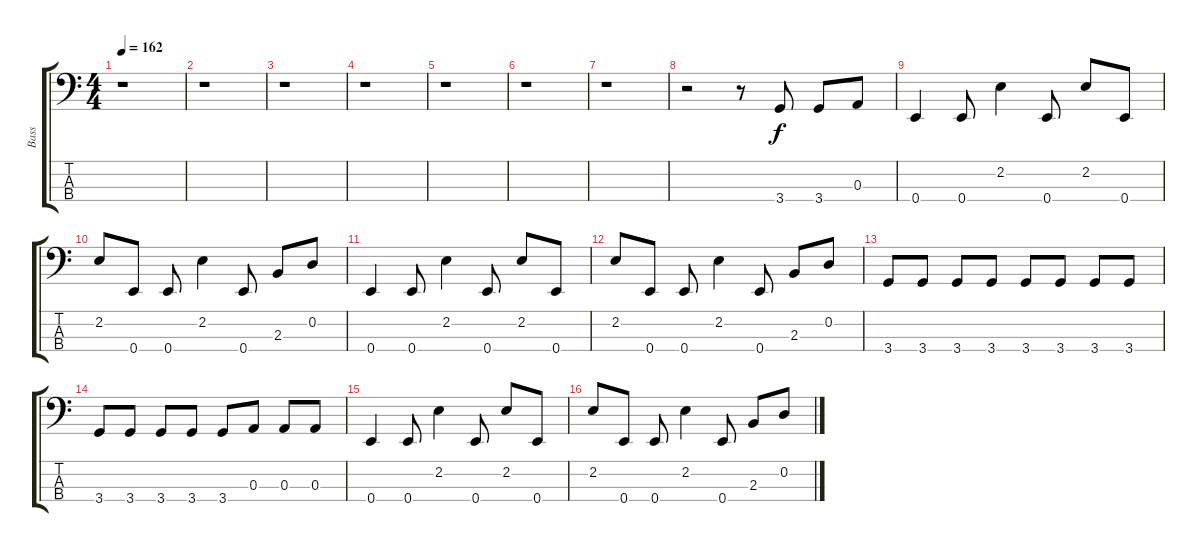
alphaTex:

\track ("Bass" "Bass") {instrument electricbassfinger}
\staff {score tabs}
\tuning (G2 D2 A1 E1) {hide}
\ts (4 4)
\tempo 162
\clef f4
\ks c
r.1{dy f instrument electricbassfinger} |
r.1 |
r.1 |
r.1 |
r.1 |
r.1 |
r.1 |
r.2 r.8 3.4.8 3.4.8 0.3.8 |
0.4.4 0.4.8 2.2.4 0.4.8 2.2.8 0.4.8 |
2.2.8 0.4.8 0.4.8 2.2.4 0.4.8 2.3.8 0.2.8 |
0.4.4 0.4.8 2.2.4 0.4.8 2.2.8 0.4.8 |
2.2.8 0.4.8 0.4.8 2.2.4 0.4.8 2.3.8 0.2.8 |
3.4.8 3.4.8 3.4.8 3.4.8 3.4.8 3.4.8 3.4.8 3.4.8 |
3.4.8 3.4.8 3.4.8 3.4.8 3.4.8 0.3.8 0.3.8 0.3.8 |
0.4.4 0.4.8 2.2.4 0.4.8 2.2.8 0.4.8 |
2.2.8 0.4.8 0.4.8 2.2.4 0.4.8 2.3.8 0.2.8
